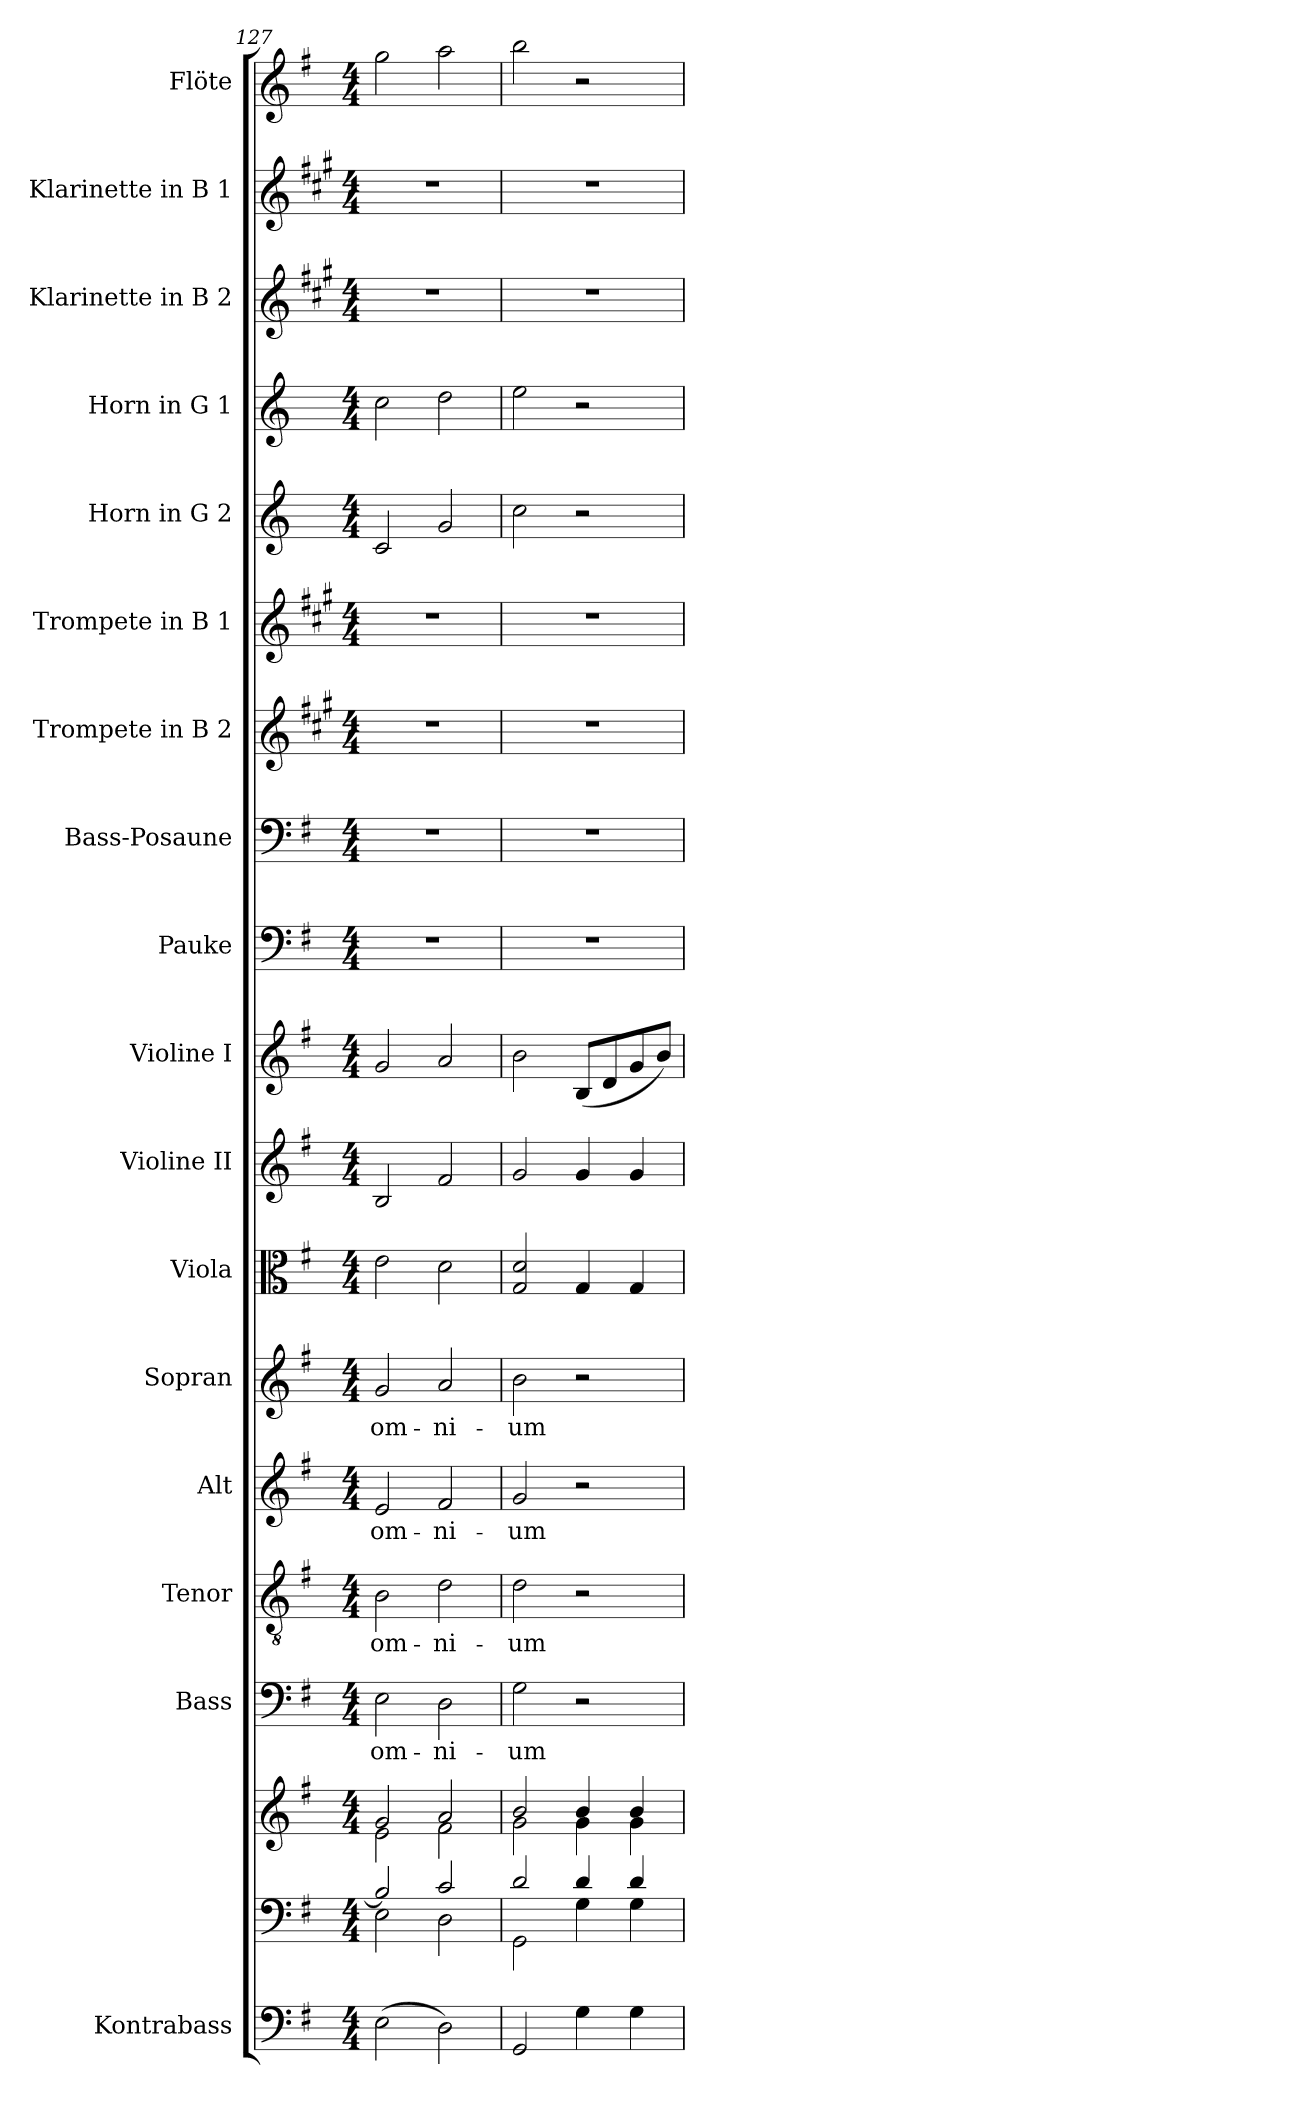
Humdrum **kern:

**kern	**kern	**kern	**kern	**text	**kern	**text	**kern	**text	**kern	**text	**kern	**kern	**kern	**kern	**kern	**kern	**kern	**kern	**kern	**kern	**kern	**kern
*part18	*part17	*part17	*part16	*part16	*part15	*part15	*part14	*part14	*part13	*part13	*part12	*part11	*part10	*part9	*part8	*part7	*part6	*part5	*part4	*part3	*part2	*part1
*staff19	*staff18	*staff17	*staff16	*staff16	*staff15	*staff15	*staff14	*staff14	*staff13	*staff13	*staff12	*staff11	*staff10	*staff9	*staff8	*staff7	*staff6	*staff5	*staff4	*staff3	*staff2	*staff1
*I"Kontrabass	*	*	*I"Bass	*	*I"Tenor	*	*I"Alt	*	*I"Sopran	*	*I"Viola	*I"Violine II	*I"Violine I	*I"Pauke	*I"Bass-Posaune	*I"Trompete in B 2	*I"Trompete in B 1	*I"Horn in G 2	*I"Horn in G 1	*I"Klarinette in B 2	*I"Klarinette in B 1	*I"Flöte
*I'Kb.	*	*	*I'B	*	*I'T	*	*I'A	*	*I'S	*	*I'Vla.	*I'Vl. II	*I'Vl. I	*I'Pk.	*I'B. Pos.	*	*	*I'Hrn. 2	*I'Hrn. 1	*	*	*I'Fl.
*clefF4	*clefF4	*clefG2	*clefF4	*	*clefGv2	*	*clefG2	*	*clefG2	*	*clefC3	*clefG2	*clefG2	*clefF4	*clefF4	*clefG2	*clefG2	*clefG2	*clefG2	*clefG2	*clefG2	*clefG2
*ITrd7c12	*	*	*	*	*	*	*	*	*	*	*	*	*	*	*	*ITrd1c2	*ITrd1c2	*ITrd3c5	*ITrd3c5	*ITrd1c2	*ITrd1c2	*
*k[f#]	*k[f#]	*k[f#]	*k[f#]	*	*k[f#]	*	*k[f#]	*	*k[f#]	*	*k[f#]	*k[f#]	*k[f#]	*k[f#]	*k[f#]	*k[f#]	*k[f#]	*k[f#]	*k[f#]	*k[f#]	*k[f#]	*k[f#]
*G:	*G:	*G:	*G:	*	*G:	*	*G:	*	*G:	*	*G:	*G:	*G:	*G:	*G:	*G:	*G:	*G:	*G:	*G:	*G:	*G:
*M4/4	*M4/4	*M4/4	*M4/4	*	*M4/4	*	*M4/4	*	*M4/4	*	*M4/4	*M4/4	*M4/4	*M4/4	*M4/4	*M4/4	*M4/4	*M4/4	*M4/4	*M4/4	*M4/4	*M4/4
=127	=127	=127	=127	=127	=127	=127	=127	=127	=127	=127	=127	=127	=127	=127	=127	=127	=127	=127	=127	=127	=127	=127
*	*^	*^	*	*	*	*	*	*	*	*	*	*	*	*	*	*	*	*	*	*	*	*
!	!	!	!	!	!	!LO:LY:b	!	!LO:LY:b	!	!LO:LY:b	!	!LO:LY:b	!	!	!	!	!	!	!	!	!	!	!	!
(>2EE\	2B/]	2E\	2g/	2e\	2E\	om-	2B\	om-	2e/	om-	2g/	om-	2e\	2B/	2g/	1r	1r	1r	1r	2G/	2g\	1r	1r	2gg\
!	!	!	!	!	!	!LO:LY:b	!	!LO:LY:b	!	!LO:LY:b	!	!LO:LY:b	!	!	!	!	!	!	!	!	!	!	!	!
2DD\)	2c/	2D\	2a/	2f#\	2D\	-ni-	2d\	-ni-	2f#/	-ni-	2a/	-ni-	2d\	2f#/	2a/	.	.	.	.	2d/	2a\	.	.	2aa\
=128	=128	=128	=128	=128	=128	=128	=128	=128	=128	=128	=128	=128	=128	=128	=128	=128	=128	=128	=128	=128	=128	=128	=128	=128
!	!	!	!	!	!	!LO:LY:b	!	!LO:LY:b	!	!LO:LY:b	!	!LO:LY:b	!	!	!	!	!	!	!	!	!	!	!	!
2GGG/	2d/	2GG\	2b/	2g\	2G\	-um	2d\	-um	2g/	-um	2b\	-um	2G/ 2d/	2g/	2b\	1r	1r	1r	1r	2g\	2b\	1r	1r	2bb\
4GG\	4d/	4G\	4b/	4g\	2r	.	2r	.	2r	.	2r	.	4G/	4g/	(<8B/L	.	.	.	.	2r	2r	.	.	2r
.	.	.	.	.	.	.	.	.	.	.	.	.	.	.	8d/	.	.	.	.	.	.	.	.	.
4GG\	4d/	4G\	4b/	4g\	.	.	.	.	.	.	.	.	4G/	4g/	8g/	.	.	.	.	.	.	.	.	.
.	.	.	.	.	.	.	.	.	.	.	.	.	.	.	8b/J)	.	.	.	.	.	.	.	.	.
*	*v	*v	*	*	*	*	*	*	*	*	*	*	*	*	*	*	*	*	*	*	*	*	*	*
*	*	*v	*v	*	*	*	*	*	*	*	*	*	*	*	*	*	*	*	*	*	*	*	*
=	=	=	=	=	=	=	=	=	=	=	=	=	=	=	=	=	=	=	=	=	=	=
*-	*-	*-	*-	*-	*-	*-	*-	*-	*-	*-	*-	*-	*-	*-	*-	*-	*-	*-	*-	*-	*-	*-
